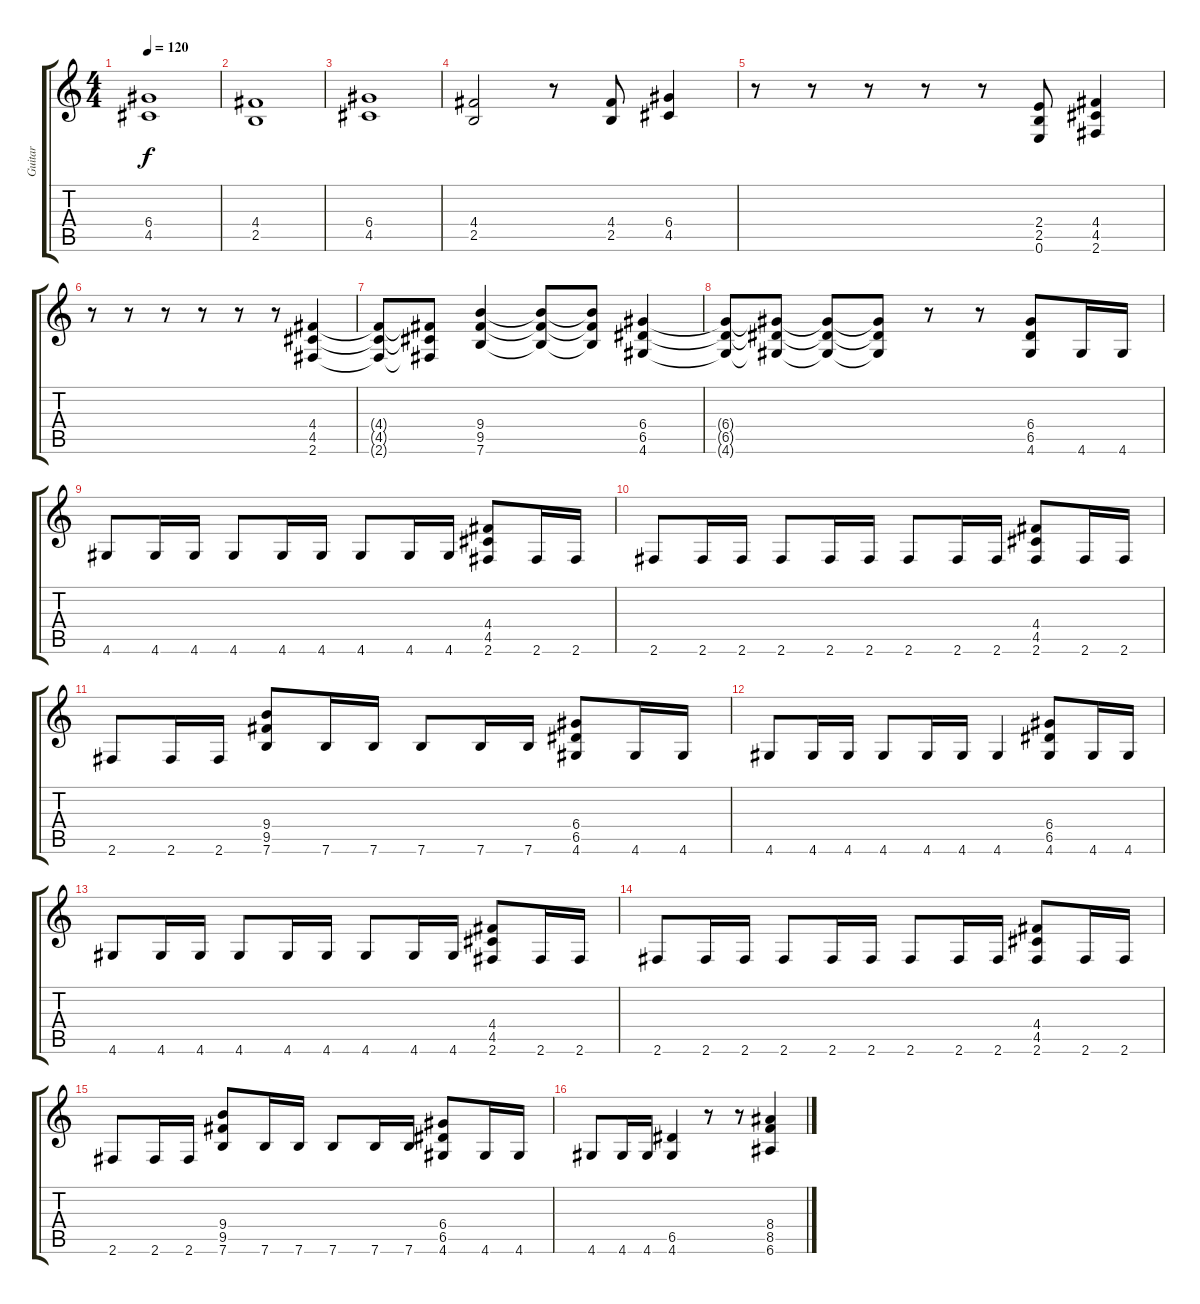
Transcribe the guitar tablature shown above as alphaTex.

\track ("Guitar" "Guitar") {instrument distortionguitar}
\staff {score tabs}
\tuning (E4 B3 G3 D3 A2 E2) {hide}
\ts (4 4)
\tempo 120
\clef g2
\ks c
(6.4 4.5).1{dy f} |
(4.4 2.5).1 |
(6.4 4.5).1 |
(4.4 2.5).2 r.8 (4.4 2.5).8 (6.4 4.5).4 |
r.8 r.8 r.8 r.8 r.8 (2.4 2.5 0.6).8 (4.4 4.5 2.6).4 |
r.8 r.8 r.8 r.8 r.8 r.8 (4.4 4.5 2.6).4 |
(4.4{t} 4.5{t} 2.6{t}).8 (4.4{t} 4.5{t} 2.6{t}).8 (9.4 9.5 7.6).4 (9.4{t} 9.5{t} 7.6{t}).8 (9.4{t} 9.5{t} 7.6{t}).8 (6.4 6.5 4.6).4 |
(6.4{t} 6.5{t} 4.6{t}).8 (6.4{t} 6.5{t} 4.6{t}).8 (6.4{t} 6.5{t} 4.6{t}).8 (6.4{t} 6.5{t} 4.6{t}).8 r.8 r.8 (6.4 6.5 4.6).8 4.6.16 4.6.16 |
4.6.8 4.6.16 4.6.16 4.6.8 4.6.16 4.6.16 4.6.8 4.6.16 4.6.16 (4.4 4.5 2.6).8 2.6.16 2.6.16 |
2.6.8 2.6.16 2.6.16 2.6.8 2.6.16 2.6.16 2.6.8 2.6.16 2.6.16 (4.4 4.5 2.6).8 2.6.16 2.6.16 |
2.6.8 2.6.16 2.6.16 (9.4 9.5 7.6).8 7.6.16 7.6.16 7.6.8 7.6.16 7.6.16 (6.4 6.5 4.6).8 4.6.16 4.6.16 |
4.6.8 4.6.16 4.6.16 4.6.8 4.6.16 4.6.16 4.6.4 (6.4 6.5 4.6).8 4.6.16 4.6.16 |
4.6.8 4.6.16 4.6.16 4.6.8 4.6.16 4.6.16 4.6.8 4.6.16 4.6.16 (4.4 4.5 2.6).8 2.6.16 2.6.16 |
2.6.8 2.6.16 2.6.16 2.6.8 2.6.16 2.6.16 2.6.8 2.6.16 2.6.16 (4.4 4.5 2.6).8 2.6.16 2.6.16 |
2.6.8 2.6.16 2.6.16 (9.4 9.5 7.6).8 7.6.16 7.6.16 7.6.8 7.6.16 7.6.16 (6.4 6.5 4.6).8 4.6.16 4.6.16 |
4.6.8 4.6.16 4.6.16 (6.5 4.6).4 r.8 r.8 (8.4 8.5 6.6).4
